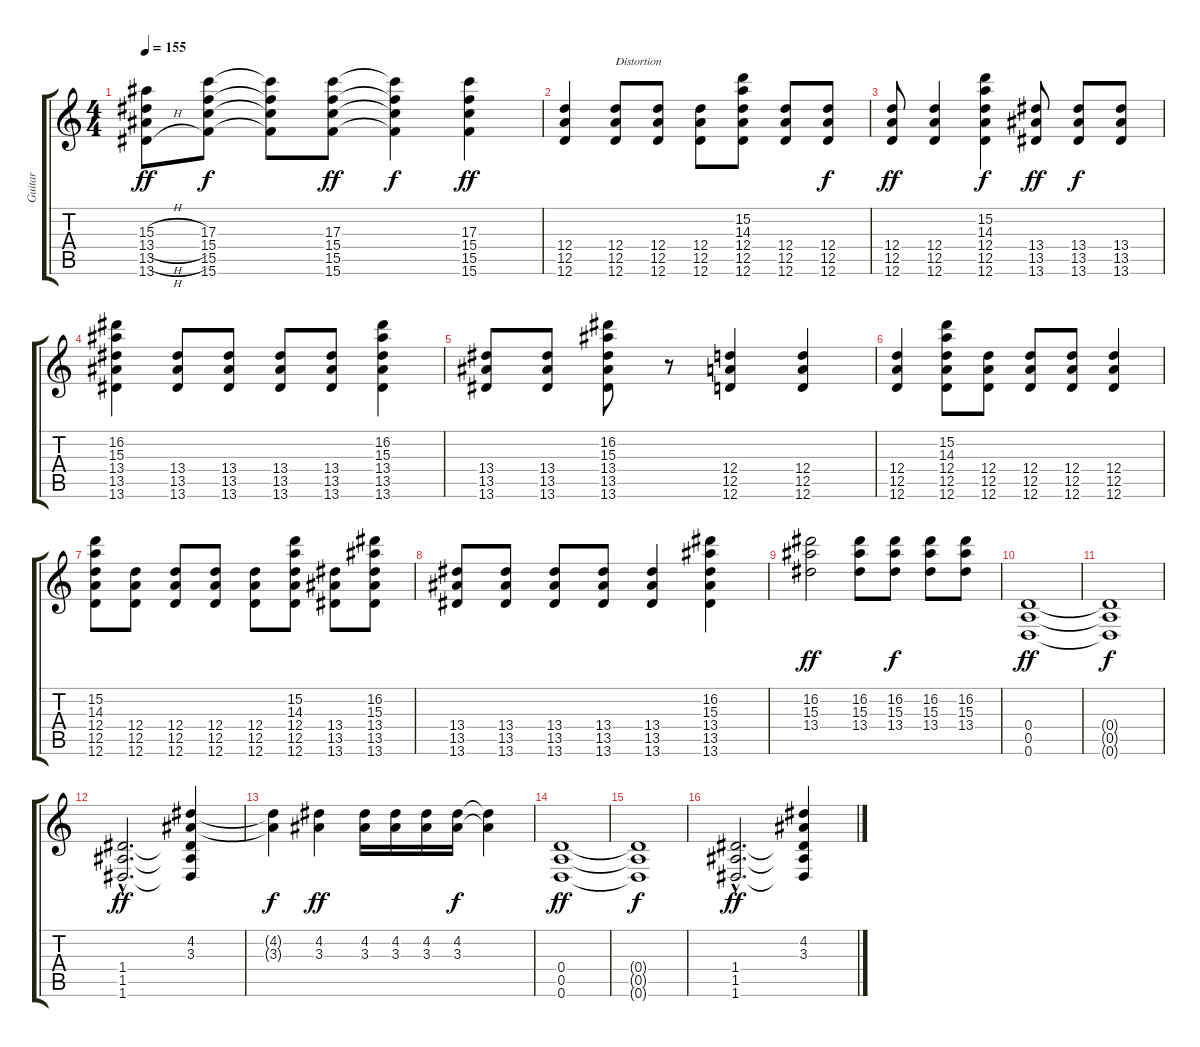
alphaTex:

\track ("Guitar              " "Guitar    ") {instrument distortionguitar}
\staff {score tabs}
\tuning (E4 B3 G3 D3 A2 D2) {hide}
\ts (4 4)
\tempo 155
\clef g2
\ks c
(15.3{h} 13.4{h} 13.5{h} 13.6{h}).8{dy ff} (17.3 15.4 15.5 15.6).8{dy f} (17.3{t} 15.4{t} 15.5{t} 15.6{t}).8 (17.3 15.4 15.5 15.6).8{dy ff} (17.3{t} 15.4{t} 15.5{t} 15.6{t}).4{dy f} (17.3 15.4 15.5 15.6).4{dy ff} |
(12.4 12.5 12.6).4{instrument distortionguitar} (12.4 12.5 12.6).8{txt "Distortion"} (12.4 12.5 12.6).8 (12.4 12.5 12.6).8 (15.2 14.3 12.4 12.5 12.6).8 (12.4 12.5 12.6).8 (12.4 12.5 12.6).8{dy f} |
(12.4 12.5 12.6).8{dy ff} (12.4 12.5 12.6).4 (15.2 14.3 12.4 12.5 12.6).4{dy f} (13.4 13.5 13.6).8{dy ff} (13.4 13.5 13.6).8{dy f} (13.4 13.5 13.6).8 |
(16.2 15.3 13.4 13.5 13.6).4 (13.4 13.5 13.6).8 (13.4 13.5 13.6).8 (13.4 13.5 13.6).8 (13.4 13.5 13.6).8 (16.2 15.3 13.4 13.5 13.6).4 |
(13.4 13.5 13.6).8 (13.4 13.5 13.6).8 (16.2 15.3 13.4 13.5 13.6).8 r.8 (12.4 12.5 12.6).4 (12.4 12.5 12.6).4 |
(12.4 12.5 12.6).4 (15.2 14.3 12.4 12.5 12.6).8 (12.4 12.5 12.6).8 (12.4 12.5 12.6).8 (12.4 12.5 12.6).8 (12.4 12.5 12.6).4 |
(15.2 14.3 12.4 12.5 12.6).8 (12.4 12.5 12.6).8 (12.4 12.5 12.6).8 (12.4 12.5 12.6).8 (12.4 12.5 12.6).8 (15.2 14.3 12.4 12.5 12.6).8 (13.4 13.5 13.6).8 (16.2 15.3 13.4 13.5 13.6).8 |
(13.4 13.5 13.6).8 (13.4 13.5 13.6).8 (13.4 13.5 13.6).8 (13.4 13.5 13.6).8 (13.4 13.5 13.6).4 (16.2 15.3 13.4 13.5 13.6).4 |
(16.2 15.3 13.4).2{dy ff} (16.2 15.3 13.4).8 (16.2 15.3 13.4).8{dy f} (16.2 15.3 13.4).8 (16.2 15.3 13.4).8 |
(0.4 0.5 0.6).1{dy ff} |
(0.4{t} 0.5{t} 0.6{t}).1{dy f} |
(1.4 1.5 1.6{hac}).2{d dy ff} (4.2 3.3 1.4{t} 1.5{t} 1.6{t}).4 |
(4.2{t} 3.3{t}).4{dy f} (4.2 3.3).4{dy ff} (4.2 3.3).16 (4.2 3.3).16 (4.2 3.3).16 (4.2 3.3).16{dy f} (4.2{t} 3.3{t}).4 |
(0.4 0.5 0.6).1{dy ff} |
(0.4{t} 0.5{t} 0.6{t}).1{dy f} |
(1.4 1.5 1.6{hac}).2{d dy ff} (4.2 3.3 1.4{t} 1.5{t} 1.6{t}).4
